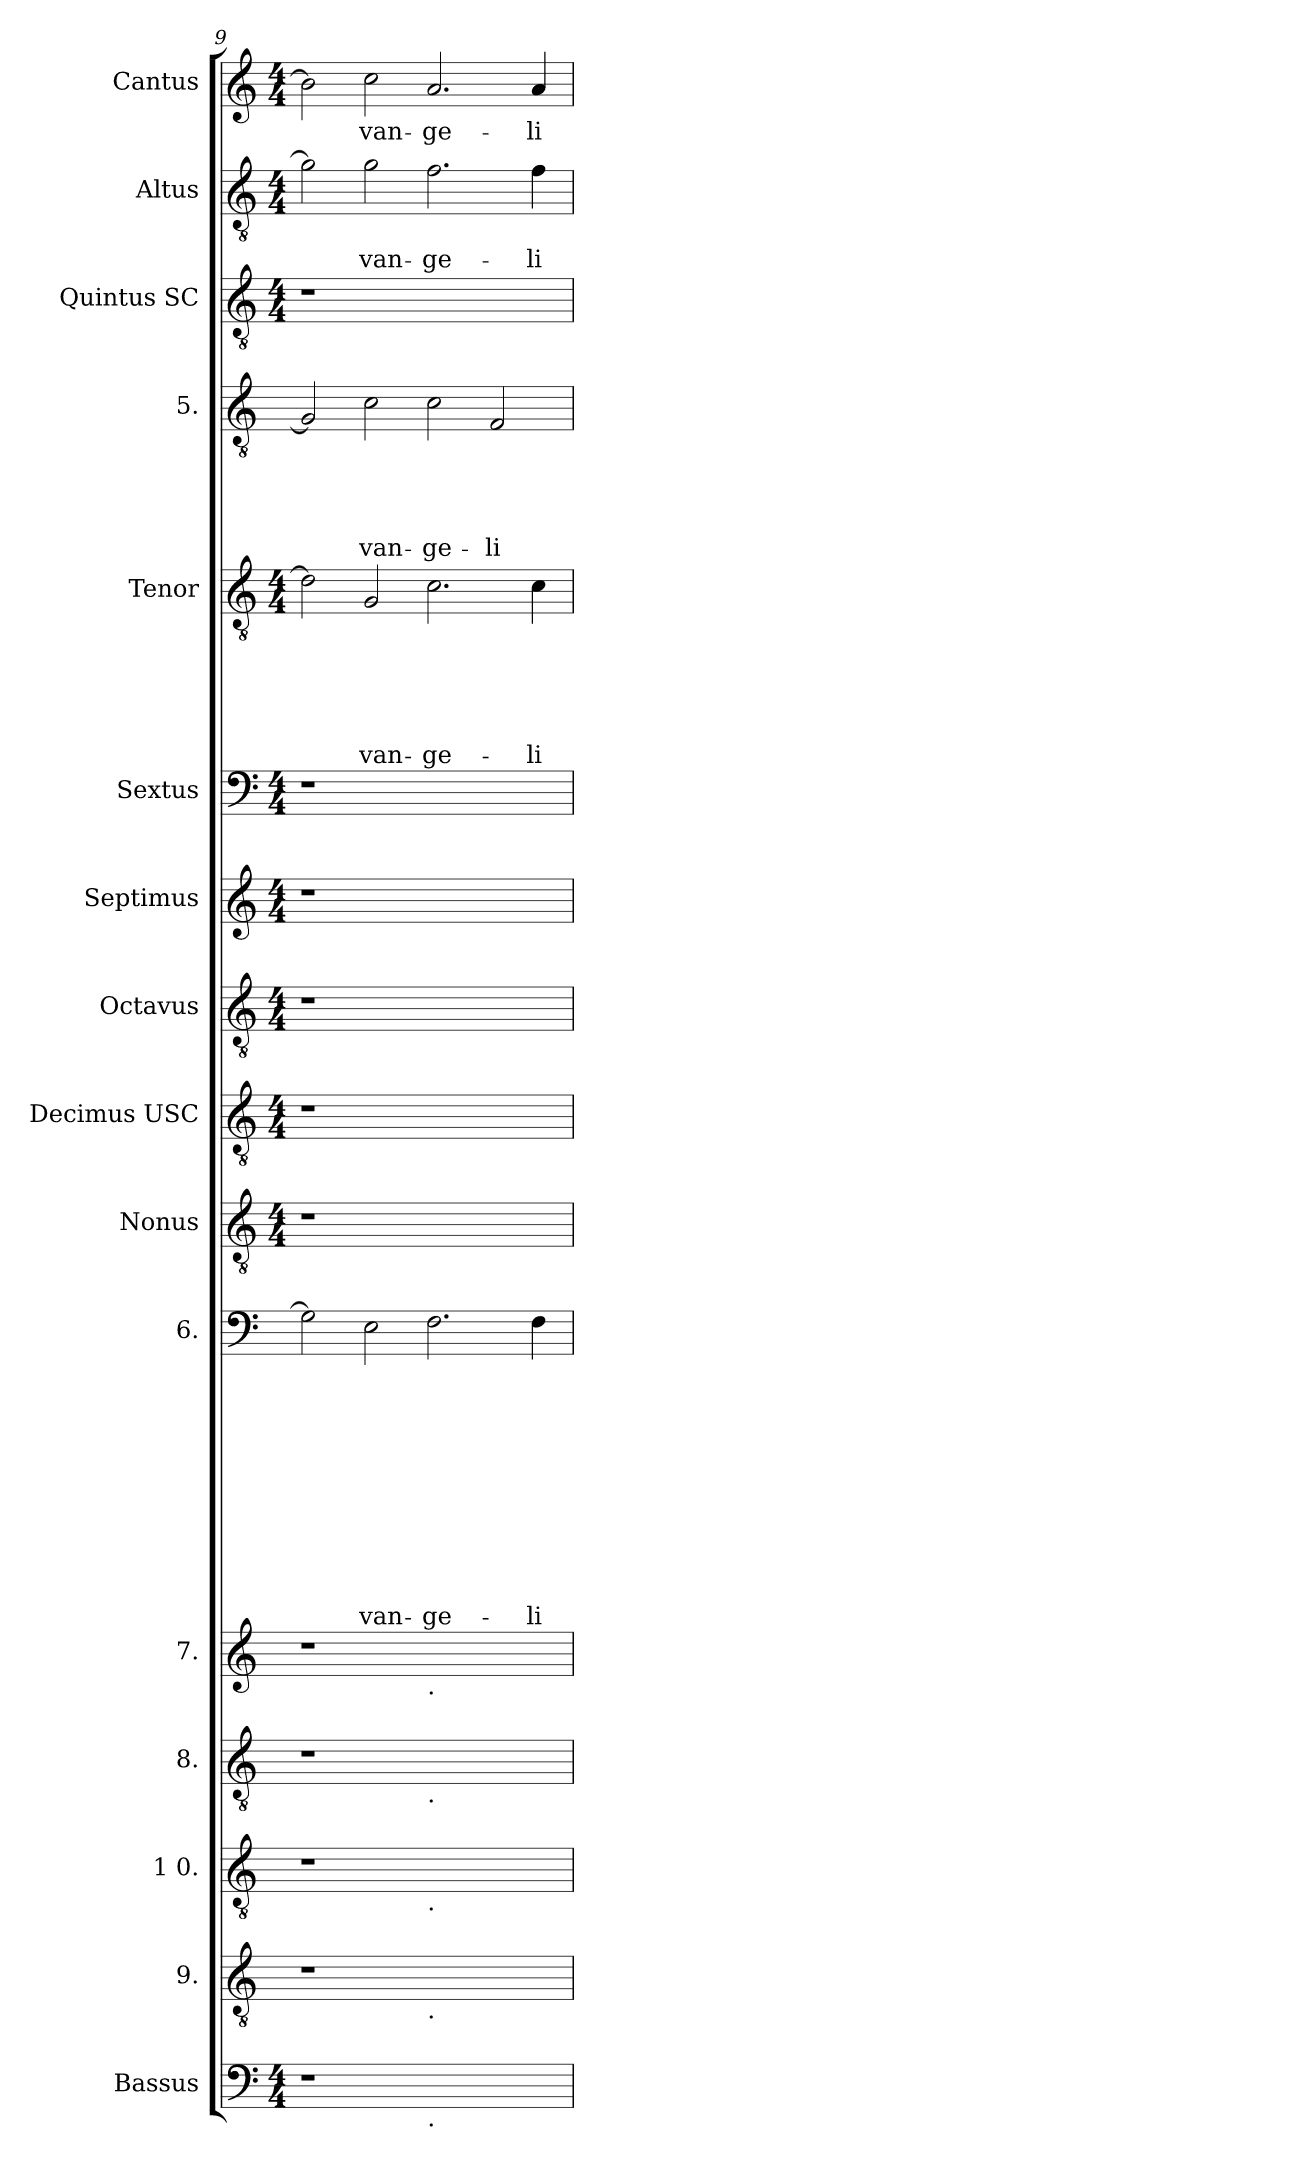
**kern	**kern	**kern	**kern	**kern	**kern	**text	**text	**text	**text	**text	**text	**text	**text	**text	**text	**text	**kern	**kern	**kern	**kern	**kern	**kern	**text	**text	**text	**text	**text	**text	**kern	**text	**text	**text	**text	**text	**kern	**kern	**text	**text	**kern	**text
*part16	*part15	*part14	*part13	*part12	*part11	*part11	*part11	*part11	*part11	*part11	*part11	*part11	*part11	*part11	*part11	*part11	*part10	*part9	*part8	*part7	*part6	*part5	*part5	*part5	*part5	*part5	*part5	*part5	*part4	*part4	*part4	*part4	*part4	*part4	*part3	*part2	*part2	*part2	*part1	*part1
*staff16	*staff15	*staff14	*staff13	*staff12	*staff11	*staff11	*staff11	*staff11	*staff11	*staff11	*staff11	*staff11	*staff11	*staff11	*staff11	*staff11	*staff10	*staff9	*staff8	*staff7	*staff6	*staff5	*staff5	*staff5	*staff5	*staff5	*staff5	*staff5	*staff4	*staff4	*staff4	*staff4	*staff4	*staff4	*staff3	*staff2	*staff2	*staff2	*staff1	*staff1
*I"Bassus	*I"9.	*I"1 0.	*I"8.	*I"7.	*I"6.	*	*	*	*	*	*	*	*	*	*	*	*I"Nonus	*I"Decimus USC	*I"Octavus	*I"Septimus	*I"Sextus	*I"Tenor	*	*	*	*	*	*	*I"5.	*	*	*	*	*	*I"Quintus SC	*I"Altus	*	*	*I"Cantus	*
*I'B.	*	*	*	*	*	*	*	*	*	*	*	*	*	*	*	*	*	*	*	*	*	*I'T.	*	*	*	*	*	*	*	*	*	*	*	*	*	*I'A.	*	*	*I'C.	*
!!LO:PB:g=z
*clefF4	*clefGv2	*clefGv2	*clefGv2	*clefG2	*clefF4	*	*	*	*	*	*	*	*	*	*	*	*clefGv2	*clefGv2	*clefGv2	*clefG2	*clefF4	*clefGv2	*	*	*	*	*	*	*clefGv2	*	*	*	*	*	*clefGv2	*clefGv2	*	*	*clefG2	*
*k[]	*k[]	*k[]	*k[]	*k[]	*k[]	*	*	*	*	*	*	*	*	*	*	*	*k[]	*k[]	*k[]	*k[]	*k[]	*k[]	*	*	*	*	*	*	*k[]	*	*	*	*	*	*k[]	*k[]	*	*	*k[]	*
*C:	*C:	*C:	*C:	*C:	*C:	*	*	*	*	*	*	*	*	*	*	*	*C:	*C:	*C:	*C:	*C:	*C:	*	*	*	*	*	*	*C:	*	*	*	*	*	*C:	*C:	*	*	*C:	*
*M4/4	*	*	*	*	*	*	*	*	*	*	*	*	*	*	*	*	*M4/4	*M4/4	*M4/4	*M4/4	*M4/4	*M4/4	*	*	*	*	*	*	*	*	*	*	*	*	*M4/4	*M4/4	*	*	*M4/4	*
=9	=9	=9	=9	=9	=9	=9	=9	=9	=9	=9	=9	=9	=9	=9	=9	=9	=9	=9	=9	=9	=9	=9	=9	=9	=9	=9	=9	=9	=9	=9	=9	=9	=9	=9	=9	=9	=9	=9	=9	=9
1r	1r	1r	1r	1r	2G\]	.	.	.	.	.	.	.	.	.	.	.	1r	1r	1r	1r	1r	2d\]	.	.	.	.	.	.	2G/]	.	.	.	.	.	1r	2g\]	.	.	2b\]	.
!	!	!	!	!	!	!	!	!	!	!	!	!	!	!	!	!LO:LY:b	!	!	!	!	!	!	!	!	!	!	!	!LO:LY:b	!	!	!	!	!	!LO:LY:b	!	!	!	!LO:LY:b	!	!LO:LY:b
.	.	.	.	.	2E\	.	.	.	.	.	.	.	.	.	.	-van-	.	.	.	.	.	2G/	.	.	.	.	.	-van-	2c\	.	.	.	.	-van-	.	2g\	.	-van-	2cc\	-van-
!	!	!	!	!LO:TX:b:t=.	!	!	!	!	!	!	!	!	!	!	!	!	!	!	!	!	!	!	!	!	!	!	!	!	!	!	!	!	!	!	!	!	!	!	!	!
!	!	!	!LO:TX:b:t=.	!	!	!	!	!	!	!	!	!	!	!	!	!	!	!	!	!	!	!	!	!	!	!	!	!	!	!	!	!	!	!	!	!	!	!	!	!
!	!	!LO:TX:b:t=.	!	!	!	!	!	!	!	!	!	!	!	!	!	!	!	!	!	!	!	!	!	!	!	!	!	!	!	!	!	!	!	!	!	!	!	!	!	!
!	!LO:TX:b:t=.	!	!	!	!	!	!	!	!	!	!	!	!	!	!	!	!	!	!	!	!	!	!	!	!	!	!	!	!	!	!	!	!	!	!	!	!	!	!	!
!LO:TX:b:t=.	!	!	!	!	!	!	!	!	!	!	!	!	!	!	!	!	!	!	!	!	!	!	!	!	!	!	!	!	!	!	!	!	!	!	!	!	!	!	!	!
!	!	!	!	!	!	!	!	!	!	!	!	!	!	!	!	!LO:LY:b	!	!	!	!	!	!	!	!	!	!	!	!LO:LY:b	!	!	!	!	!	!LO:LY:b	!	!	!	!LO:LY:b	!	!LO:LY:b
1ryy	1ryy	1ryy	1ryy	1ryy	2.F\	.	.	.	.	.	.	.	.	.	.	-ge-	1ryy	1ryy	1ryy	1ryy	1ryy	2.c\	.	.	.	.	.	-ge-	2c\	.	.	.	.	-ge-	1ryy	2.f\	.	-ge-	2.a/	-ge-
!	!	!	!	!	!	!	!	!	!	!	!	!	!	!	!	!	!	!	!	!	!	!	!	!	!	!	!	!	!	!	!	!	!	!LO:LY:b	!	!	!	!	!	!
.	.	.	.	.	.	.	.	.	.	.	.	.	.	.	.	.	.	.	.	.	.	.	.	.	.	.	.	.	2F/	.	.	.	.	-li-	.	.	.	.	.	.
!	!	!	!	!	!	!	!	!	!	!	!	!	!	!	!	!LO:LY:b	!	!	!	!	!	!	!	!	!	!	!	!LO:LY:b	!	!	!	!	!	!	!	!	!	!LO:LY:b	!	!LO:LY:b
.	.	.	.	.	4F\	.	.	.	.	.	.	.	.	.	.	-li-	.	.	.	.	.	4c\	.	.	.	.	.	-li-	.	.	.	.	.	.	.	4f\	.	-li-	4a/	-li-
=	=	=	=	=	=	=	=	=	=	=	=	=	=	=	=	=	=	=	=	=	=	=	=	=	=	=	=	=	=	=	=	=	=	=	=	=	=	=	=	=
*-	*-	*-	*-	*-	*-	*-	*-	*-	*-	*-	*-	*-	*-	*-	*-	*-	*-	*-	*-	*-	*-	*-	*-	*-	*-	*-	*-	*-	*-	*-	*-	*-	*-	*-	*-	*-	*-	*-	*-	*-
